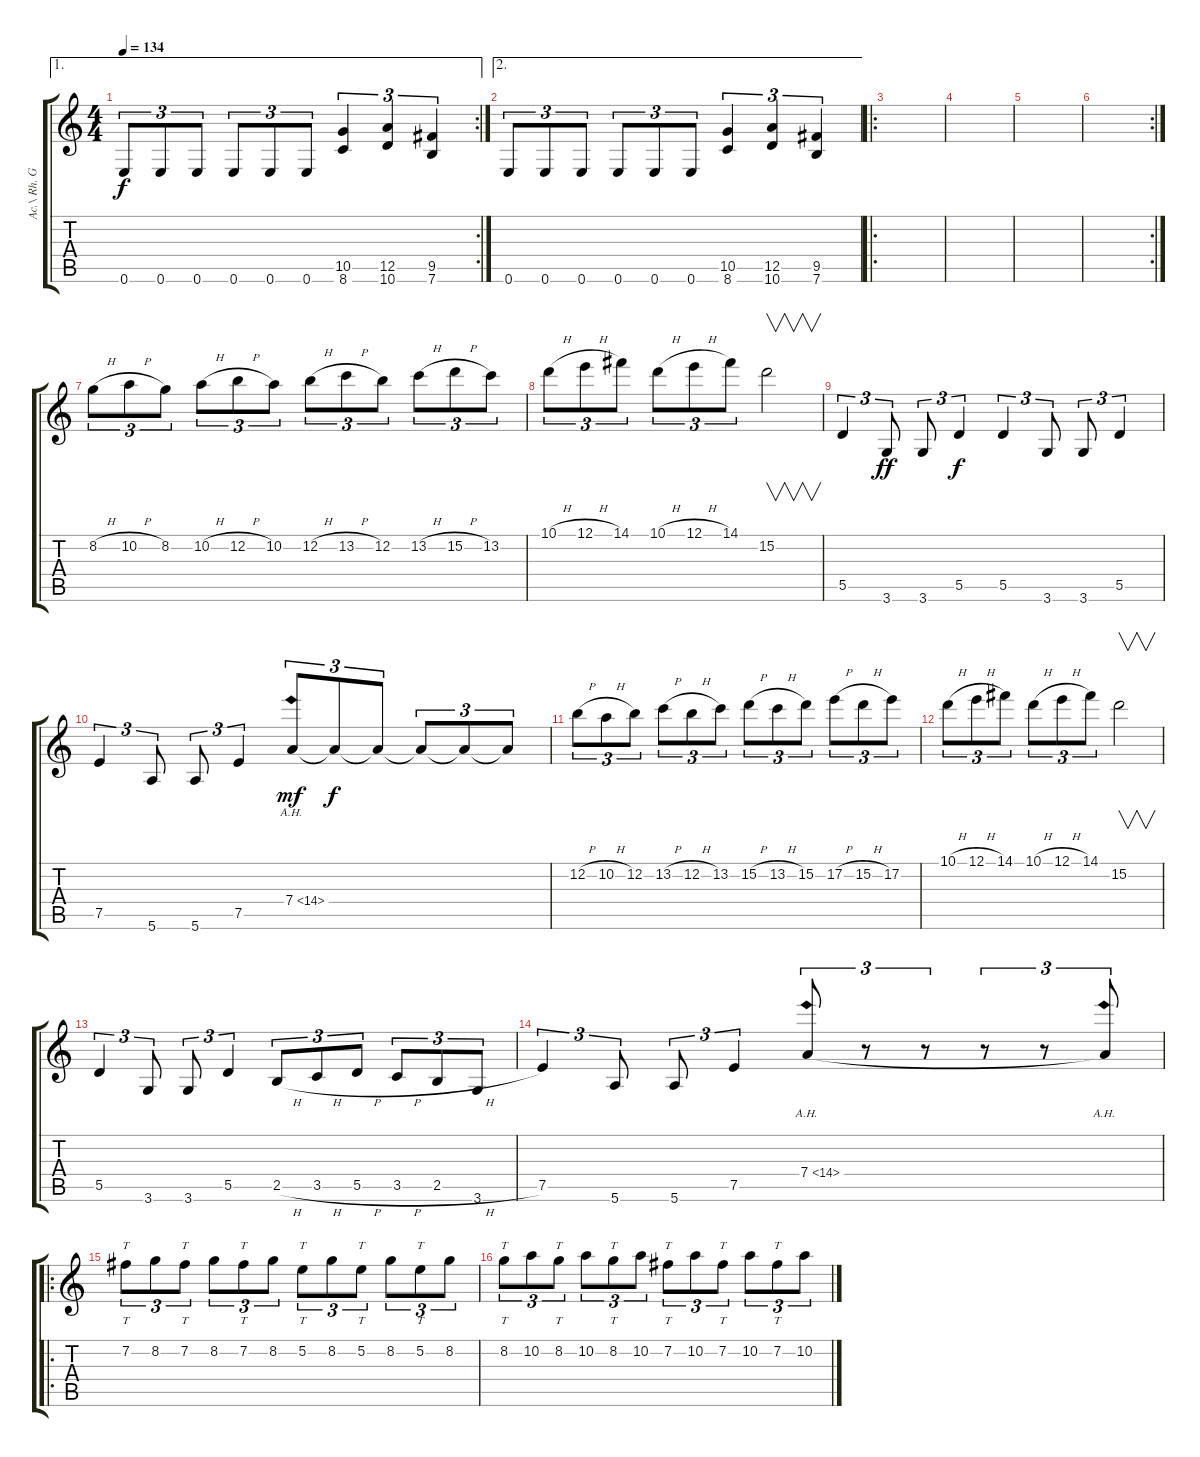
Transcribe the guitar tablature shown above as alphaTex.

\track ("Ac.\\ Rh. Guit.1" "Ac.\\ Rh. G") {instrument acousticguitarsteel}
\staff {score tabs}
\tuning (E4 B3 G3 D3 A2 E2) {hide}
\ae 1
\rc 2
\ts (4 4)
\tempo 134
\clef g2
\ks c
0.6.8{tu (3 2) dy f} 0.6.8{tu (3 2)} 0.6.8{tu (3 2)} 0.6.8{tu (3 2)} 0.6.8{tu (3 2)} 0.6.8{tu (3 2)} (10.5 8.6).4{tu (3 2)} (12.5 10.6).4{tu (3 2)} (9.5 7.6).4{tu (3 2)} |
\ae 2
0.6.8{tu (3 2)} 0.6.8{tu (3 2)} 0.6.8{tu (3 2)} 0.6.8{tu (3 2)} 0.6.8{tu (3 2)} 0.6.8{tu (3 2)} (10.5 8.6).4{tu (3 2)} (12.5 10.6).4{tu (3 2)} (9.5 7.6).4{tu (3 2)} |
\ro
|
|
|
\rc 2
|
8.2{h}.8{tu (3 2) volume 15 instrument overdrivenguitar} 10.2{h}.8{tu (3 2)} 8.2.8{tu (3 2)} 10.2{h}.8{tu (3 2)} 12.2{h}.8{tu (3 2)} 10.2.8{tu (3 2)} 12.2{h}.8{tu (3 2)} 13.2{h}.8{tu (3 2)} 12.2.8{tu (3 2)} 13.2{h}.8{tu (3 2)} 15.2{h}.8{tu (3 2)} 13.2.8{tu (3 2)} |
10.1{h}.8{tu (3 2)} 12.1{h}.8{tu (3 2)} 14.1.8{tu (3 2)} 10.1{h}.8{tu (3 2)} 12.1{h}.8{tu (3 2)} 14.1.8{tu (3 2)} 15.2.2{v} |
5.5.4{tu (3 2)} 3.6.8{tu (3 2) dy ff} 3.6.8{tu (3 2)} 5.5.4{tu (3 2) dy f} 5.5.4{tu (3 2)} 3.6.8{tu (3 2)} 3.6.8{tu (3 2)} 5.5.4{tu (3 2)} |
7.5.4{tu (3 2)} 5.6.8{tu (3 2)} 5.6.8{tu (3 2)} 7.5.4{tu (3 2)} 7.4{ah 7}.8{tu (3 2) dy mf} 7.4{t}.8{tu (3 2) dy f} 7.4{t}.8{tu (3 2)} 7.4{t}.8{tu (3 2)} 7.4{t}.8{tu (3 2)} 7.4{t}.8{tu (3 2)} |
12.2{h}.8{tu (3 2) instrument overdrivenguitar} 10.2{h}.8{tu (3 2)} 12.2.8{tu (3 2)} 13.2{h}.8{tu (3 2)} 12.2{h}.8{tu (3 2)} 13.2.8{tu (3 2)} 15.2{h}.8{tu (3 2)} 13.2{h}.8{tu (3 2)} 15.2.8{tu (3 2)} 17.2{h}.8{tu (3 2)} 15.2{h}.8{tu (3 2)} 17.2.8{tu (3 2)} |
10.1{h}.8{tu (3 2)} 12.1{h}.8{tu (3 2)} 14.1.8{tu (3 2)} 10.1{h}.8{tu (3 2)} 12.1{h}.8{tu (3 2)} 14.1.8{tu (3 2)} 15.2.2{v} |
5.5.4{tu (3 2) instrument overdrivenguitar} 3.6.8{tu (3 2)} 3.6.8{tu (3 2)} 5.5.4{tu (3 2)} 2.5{h}.8{tu (3 2)} 3.5{h}.8{tu (3 2)} 5.5{h}.8{tu (3 2)} 3.5{h}.8{tu (3 2)} 2.5{h}.8{tu (3 2)} 3.6.8{tu (3 2)} |
7.5.4{tu (3 2)} 5.6.8{tu (3 2)} 5.6.8{tu (3 2)} 7.5.4{tu (3 2)} 7.4{ah 7}.8{tu (3 2)} r.8{tu (3 2)} r.8{tu (3 2)} r.8{tu (3 2)} r.8{tu (3 2)} 7.4{ah 7 t}.8{tu (3 2)} |
\ro
7.2.8{tt tu (3 2) volume 15 instrument overdrivenguitar} 8.2.8{tu (3 2)} 7.2.8{tt tu (3 2)} 8.2.8{tu (3 2)} 7.2.8{tt tu (3 2)} 8.2.8{tu (3 2)} 5.2.8{tt tu (3 2)} 8.2.8{tu (3 2)} 5.2.8{tt tu (3 2)} 8.2.8{tu (3 2)} 5.2.8{tt tu (3 2)} 8.2.8{tu (3 2)} |
8.2.8{tt tu (3 2)} 10.2.8{tu (3 2)} 8.2.8{tt tu (3 2)} 10.2.8{tu (3 2)} 8.2.8{tt tu (3 2)} 10.2.8{tu (3 2)} 7.2.8{tt tu (3 2)} 10.2.8{tu (3 2)} 7.2.8{tt tu (3 2)} 10.2.8{tu (3 2)} 7.2.8{tt tu (3 2)} 10.2.8{tu (3 2)}
